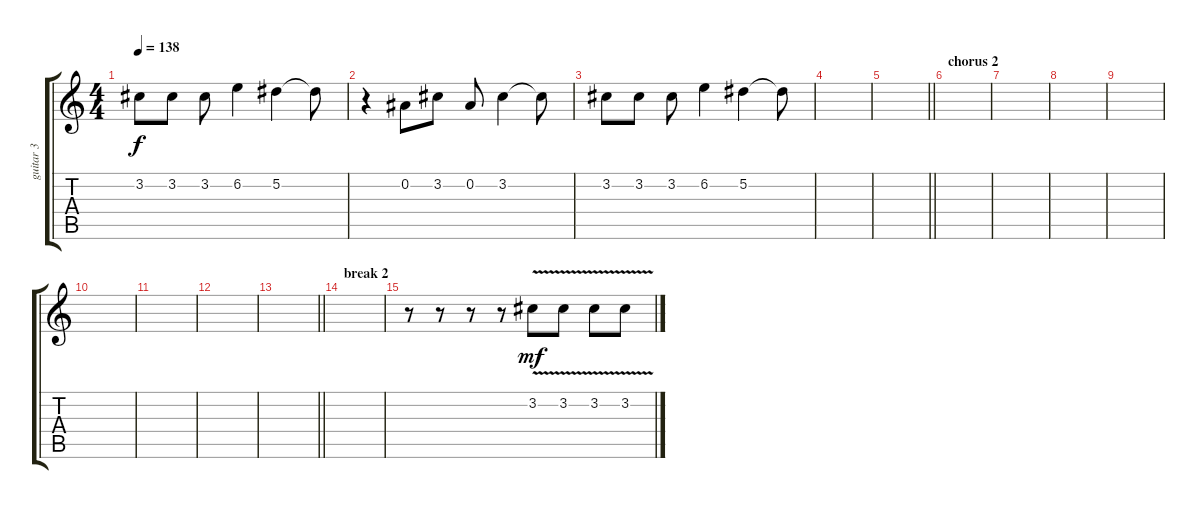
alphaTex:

\track ("guitar 3" "guitar 3") {instrument overdrivenguitar}
\staff {score tabs}
\tuning (Eb4 Bb3 Gb3 Db3 Ab2 Eb2) {hide}
\ts (4 4)
\tempo 138
\clef g2
\ks c
3.2.8{dy f} 3.2.8 3.2.8 6.2.4 5.2.4 5.2{t}.8 |
r.4 0.2.8 3.2.8 0.2.8 3.2.4 3.2{t}.8 |
3.2.8 3.2.8 3.2.8 6.2.4 5.2.4 5.2{t}.8 |
|
\barLineRight lightlight
|
\section ("" "chorus 2")
|
|
|
|
|
|
|
\barLineRight lightlight
|
\section ("" "break 2")
|
r.8 r.8 r.8 r.8 3.2{v}.8{dy mf} 3.2{v}.8 3.2{v}.8 3.2{v}.8
